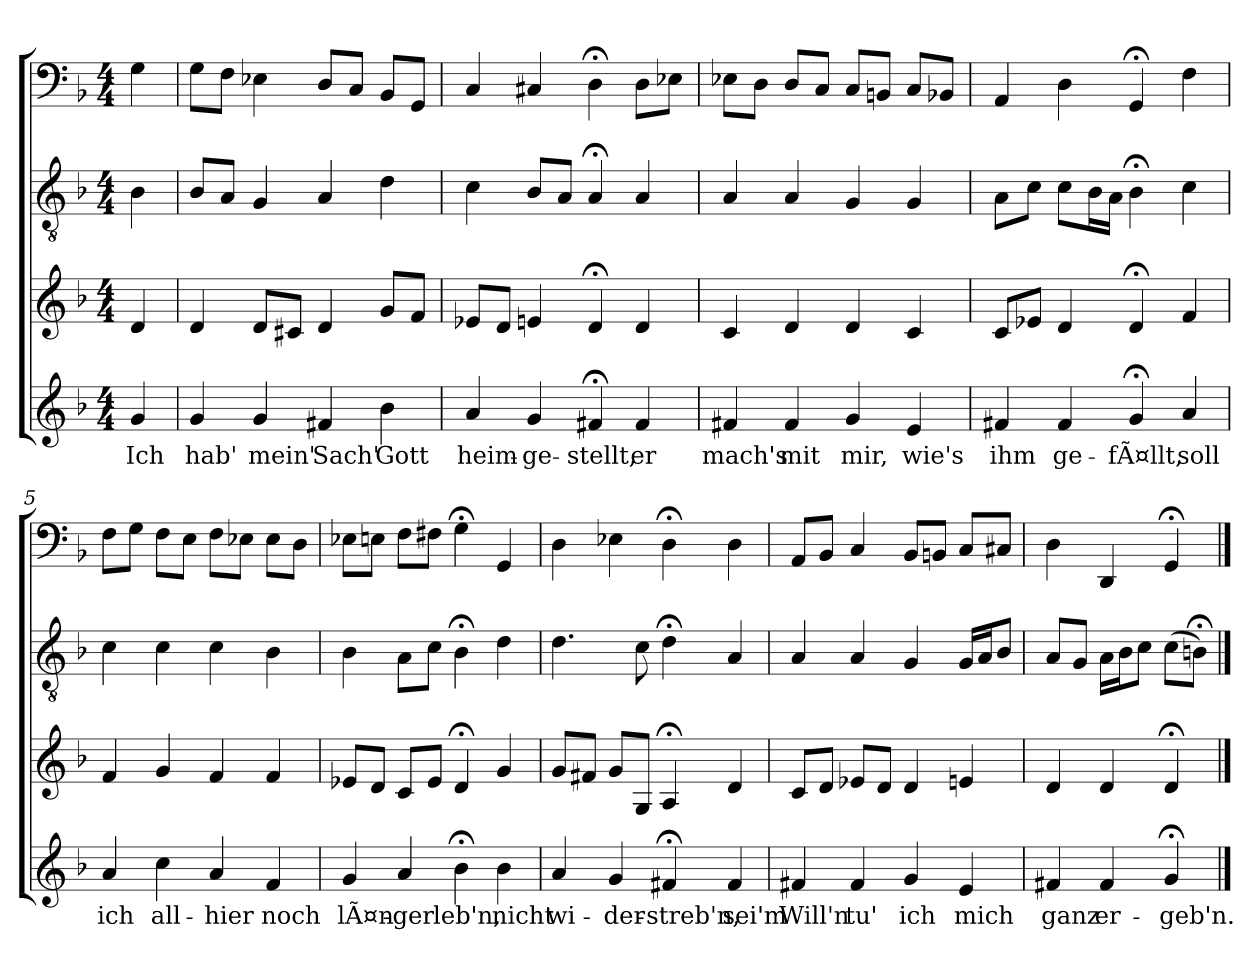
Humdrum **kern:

**kern	**text	**kern	**kern	**kern
*part4	*part4	*part3	*part2	*part1
*staff4	*staff4	*staff3	*staff2	*staff1
*clefG2	*	*clefG2	*clefGv2	*clefF4
*k[b-]	*	*k[b-]	*k[b-]	*k[b-]
*d:	*	*d:	*d:	*d:
*M4/4	*	*M4/4	*M4/4	*M4/4
=	=	=	=	=
4g	Ich	4d	4B-	4G
=1	=1	=1	=1	=1
4g	hab'	4d	8B-L	8GL
.	.	.	8AJ	8FJ
4g	mein'	8dL	4G	4E-X
.	.	8c#XJ	.	.
4f#X	Sach'	4d	4A	8DL
.	.	.	.	8CJ
4b-	Gott	8gL	4d	8BB-L
.	.	8fJ	.	8GGJ
=2	=2	=2	=2	=2
4a	heim-	8e-XL	4c	4C
.	.	8dJ	.	.
4g	-ge-	4en	8B-L	4C#X
.	.	.	8AJ	.
4f#X;<	-stellt,	4d;<	4A;<	4D;<
4f#	er	4d	4A	8DL
.	.	.	.	8E-XJ
=3	=3	=3	=3	=3
4f#X	mach's	4c	4A	8E-XL
.	.	.	.	8DJ
4f#	mit	4d	4A	8DL
.	.	.	.	8CJ
4g	mir,	4d	4G	8CL
.	.	.	.	8BBnJ
4e	wie's	4c	4G	8CL
.	.	.	.	8BB-XJ
=4	=4	=4	=4	=4
4f#X	ihm	8cL	8AL	4AA
.	.	8e-XJ	8cJ	.
4f#	ge-	4d	8cL	4D
.	.	.	16B-L	.
.	.	.	16AJJ	.
4g;<	-fÃ¤llt,	4d;<	4B-;<	4GG;<
4a	soll	4f	4c	4F
=5	=5	=5	=5	=5
4a	ich	4f	4c	8FL
.	.	.	.	8GJ
4cc	all-	4g	4c	8FL
.	.	.	.	8EJ
4a	-hier	4f	4c	8FL
.	.	.	.	8E-XJ
4f	noch	4f	4B-	8E-L
.	.	.	.	8DJ
=6	=6	=6	=6	=6
4g	lÃ¤n-	8e-XL	4B-	8E-XL
.	.	8dJ	.	8EnJ
4a	-ger	8cL	8AL	8FL
.	.	8e-J	8cJ	8F#XJ
4b-;<	leb'n,	4d;<	4B-;<	4G;<
4b-	nicht	4g	4d	4GG
=7	=7	=7	=7	=7
4a	wi-	8gL	4.d	4D
.	.	8f#XJ	.	.
4g	-der-	8gL	.	4E-X
.	.	8GJ	8c	.
4f#X;<	-streb'n,	4A;<	4d;<	4D;<
4f#	sei'm	4d	4A	4D
=8	=8	=8	=8	=8
4f#X	Will'n	8cL	4A	8AAL
.	.	8dJ	.	8BB-J
4f#	tu'	8e-XL	4A	4C
.	.	8dJ	.	.
4g	ich	4d	4G	8BB-L
.	.	.	.	8BBnJ
4e	mich	4en	16GLL	8CL
.	.	.	16AJ	.
.	.	.	8B-J	8C#XJ
=9	=9	=9	=9	=9
4f#X	ganz	4d	8AL	4D
.	.	.	8GJ	.
4f#	er-	4d	16ALL	4DD
.	.	.	16B-J	.
.	.	.	8cJ	.
4g;<	-geb'n.	4d;<	(8cL	4GG;<
.	.	.	8Bn;<J)	.
==	==	==	==	==
*-	*-	*-	*-	*-
